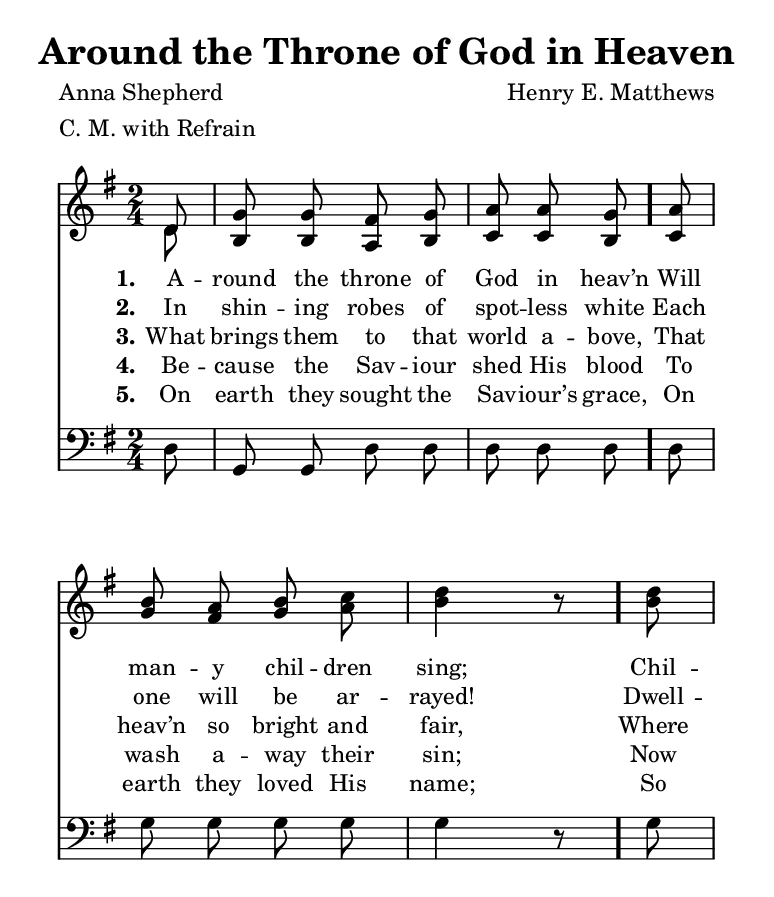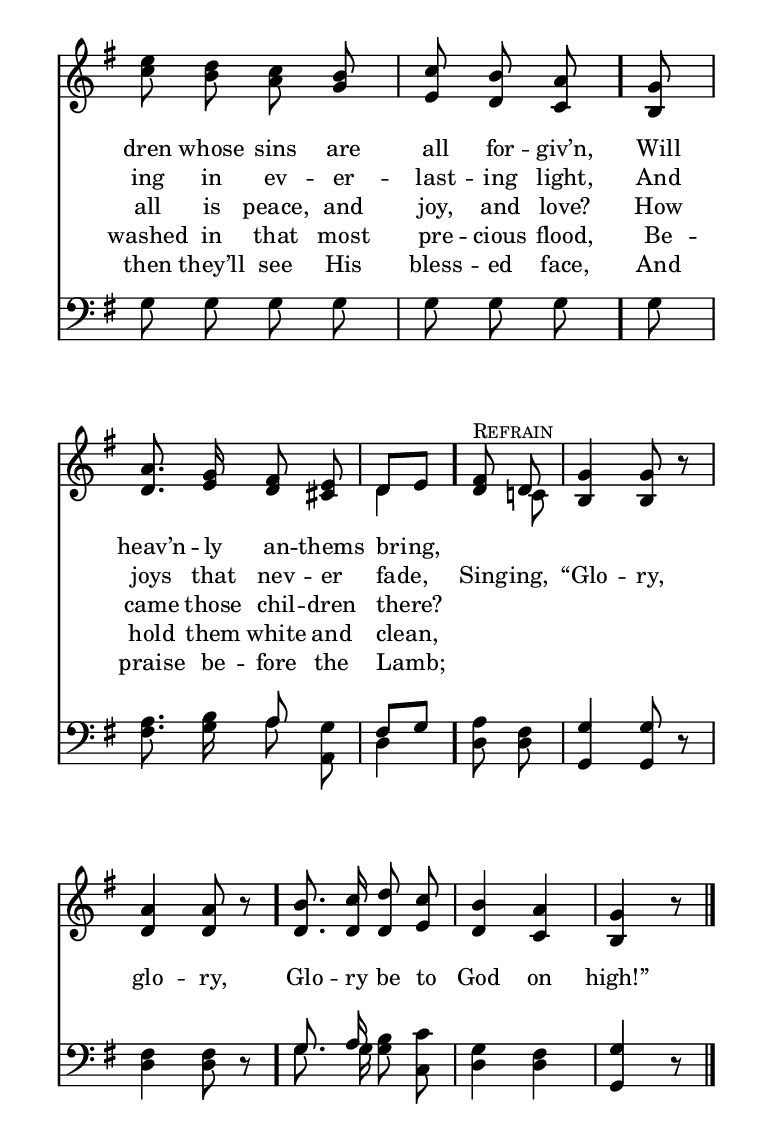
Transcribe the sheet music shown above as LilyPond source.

\include "common/global.ily"
\paper {
  \include "common/paper.ily"
  ragged-bottom = ##t
  system-system-spacing.padding = 8
}

\header{
  %children
  hymnnumber = "294"
  title = "Around the Throne of God in Heaven"
  tunename = ""
  meter = "C. M. with Refrain"
  poet = "Anna Shepherd"
  composer = "Henry E. Matthews"
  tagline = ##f
}

global = {
  \include "common/overrides.ily"
  \override Staff.TimeSignature.style = #'numbered
  \time 2/4
  \override Score.MetronomeMark.transparent = ##t % hide all fermata changes too
  \tempo 8=130
  \key g \major
  \partial 8
  \autoBeamOff
}

notesSoprano = {
\global
\relative c' {

  d8 | g g fis g | a a g
  a8 | b a b c | d4 r8 \eogbreak
  d8 | e d c b | c b a
  g8 | a8. g16 fis8 e | d8[ e] \eogbreak

  << s^\markup { \small \caps "Refrain" }
  { fis8 d | g4 g8 r | a4 a8 r } >>
  b8. c16 d8 c | b4 a | g r8

  \bar "|."

}
}

notesAlto = {
\global
\relative e' {

  d8 | b b a b | c c b
  c8 | g' fis g a | b4 r8
  b8 | c b a g | e d c
  b8 | d8. e16 d8 cis8 | d4

  d8 c! | b4 b8 r | d4 d8 r
  d8. d16 d8 e | d4 c | b r8

}
}

notesTenor = {
\global
\relative a {

  r8 | R1*1/2 | r4.
  r8 | R1*1/2 | r4.
  r8 | R1*1/2 | r4.
  r8 | a8. b16 a8 g | fis8[ g]

  a8 fis | g4 g8 r | fis4 fis8 r
  g8. a16 b8 c | g4 fis | g4 r8

}
}

notesBass = {
\global
\relative f {

  d8 | g, g d' d | d d d
  d8 | g g g g | g4 r8
  g8 | g g g g | g g g
  g8 | fis8. g16 a8 a, | d4

  d8 d | g,4 g8 r | d'4 d8 r
  g8. g16 g8 c, | d4 d | g,4 r8

}
}

Refrain = \lyricmode {

Sing -- ing, “Glo -- ry, glo -- ry, \bar "."
Glo -- ry be to God on high!” \bar "."

}

wordsA = \lyricmode {
\set stanza = "1."

A -- round the throne of God in heav’n \bar "."
Will man -- y chil -- dren sing; \bar "."
Chil -- dren whose sins are all for -- giv’n, \bar "."
Will heav’n -- ly an -- thems bring, \bar "."

}

wordsB = \lyricmode {
\set stanza = "2."

In shin -- ing robes of spot -- less white
Each one will be ar -- rayed!
Dwell -- ing in ev -- er -- last -- ing light,
And joys that nev -- er fade,

\Refrain

}

wordsC = \lyricmode {
\set stanza = "3."

What brings them to that world a -- bove,
That heav’n so bright and fair,
Where all is peace, and joy, and love?
How came those chil -- dren there?

}

wordsD = \lyricmode {
\set stanza = "4."

Be -- cause the Sav -- iour shed His blood
To wash a -- way their sin;
Now washed in that most pre -- cious flood,
Be -- hold them white and clean,

}

wordsE = \lyricmode {
\set stanza = "5."

On earth they sought the Sav -- iour’s grace,
On earth they loved His name;
So then they’ll see His bless -- ed face,
And praise be -- fore the Lamb;

}

\score {
  \context ChoirStaff <<
    \context Staff = upper <<
      \set Staff.autoBeaming = ##f
      \set ChoirStaff.systemStartDelimiter = #'SystemStartBar
      \set ChoirStaff.printPartCombineTexts = ##f
      \partcombine #'(2 . 9) \notesSoprano \notesAlto
      \context NullVoice = sopranos { \voiceOne << \notesSoprano >> }
      \context NullVoice = altos { \voiceTwo << \notesAlto >> }
      \context Lyrics = one   \lyricsto sopranos \wordsA
      \context Lyrics = two   \lyricsto sopranos \wordsB
      \context Lyrics = three \lyricsto sopranos \wordsC
      \context Lyrics = four  \lyricsto sopranos \wordsD
      \context Lyrics = five  \lyricsto sopranos \wordsE
    >>
    \context Staff = men <<
      \set Staff.autoBeaming = ##f
      \clef bass
      \set ChoirStaff.printPartCombineTexts = ##f
      \partcombine #'(2 . 9) \notesTenor \notesBass
      \context NullVoice = tenors { \voiceOne << \notesTenor >> }
      \context NullVoice = basses { \voiceTwo << \notesBass >> }
    >>
  >>
  \layout {
    \include "common/layout.ily"
  }
  \midi{
    \include "common/midi.ily"
  }
}

\version "2.19.49"  % necessary for upgrading to future LilyPond versions.

% vi:set et ts=2 sw=2 ai nocindent syntax=lilypond:
